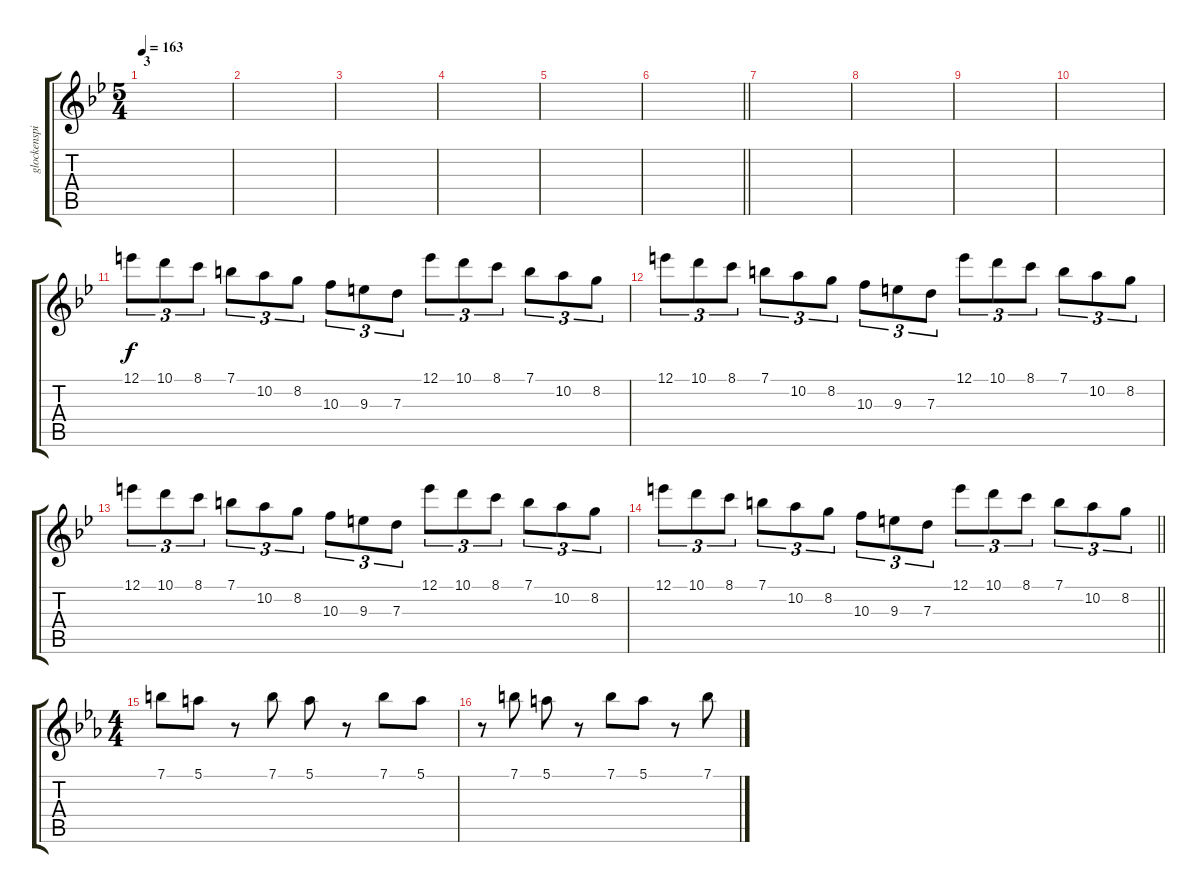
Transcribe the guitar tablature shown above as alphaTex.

\track ("glockenspiel (+12)" "glockenspi") {instrument glockenspiel}
\staff {score tabs}
\tuning (E5 B4 G4 D4 A3 E3) {hide}
\ts (5 4)
\section ("" "3")
\tempo 163
\clef g2
\ks gminor
|
|
|
|
|
\barLineRight lightlight
|
|
|
|
|
12.1.8{tu (3 2)} 10.1.8{tu (3 2)} 8.1.8{tu (3 2)} 7.1.8{tu (3 2)} 10.2.8{tu (3 2)} 8.2.8{tu (3 2)} 10.3.8{tu (3 2)} 9.3.8{tu (3 2)} 7.3.8{tu (3 2)} 12.1.8{tu (3 2)} 10.1.8{tu (3 2)} 8.1.8{tu (3 2)} 7.1.8{tu (3 2)} 10.2.8{tu (3 2)} 8.2.8{tu (3 2)} |
12.1.8{tu (3 2)} 10.1.8{tu (3 2)} 8.1.8{tu (3 2)} 7.1.8{tu (3 2)} 10.2.8{tu (3 2)} 8.2.8{tu (3 2)} 10.3.8{tu (3 2)} 9.3.8{tu (3 2)} 7.3.8{tu (3 2)} 12.1.8{tu (3 2)} 10.1.8{tu (3 2)} 8.1.8{tu (3 2)} 7.1.8{tu (3 2)} 10.2.8{tu (3 2)} 8.2.8{tu (3 2)} |
12.1.8{tu (3 2)} 10.1.8{tu (3 2)} 8.1.8{tu (3 2)} 7.1.8{tu (3 2)} 10.2.8{tu (3 2)} 8.2.8{tu (3 2)} 10.3.8{tu (3 2)} 9.3.8{tu (3 2)} 7.3.8{tu (3 2)} 12.1.8{tu (3 2)} 10.1.8{tu (3 2)} 8.1.8{tu (3 2)} 7.1.8{tu (3 2)} 10.2.8{tu (3 2)} 8.2.8{tu (3 2)} |
\barLineRight lightlight
12.1.8{tu (3 2)} 10.1.8{tu (3 2)} 8.1.8{tu (3 2)} 7.1.8{tu (3 2)} 10.2.8{tu (3 2)} 8.2.8{tu (3 2)} 10.3.8{tu (3 2)} 9.3.8{tu (3 2)} 7.3.8{tu (3 2)} 12.1.8{tu (3 2)} 10.1.8{tu (3 2)} 8.1.8{tu (3 2)} 7.1.8{tu (3 2)} 10.2.8{tu (3 2)} 8.2.8{tu (3 2)} |
\ts (4 4)
\ks cminor
7.1.8 5.1.8 r.8 7.1.8 5.1.8 r.8 7.1.8 5.1.8 |
r.8 7.1.8 5.1.8 r.8 7.1.8 5.1.8 r.8 7.1.8
